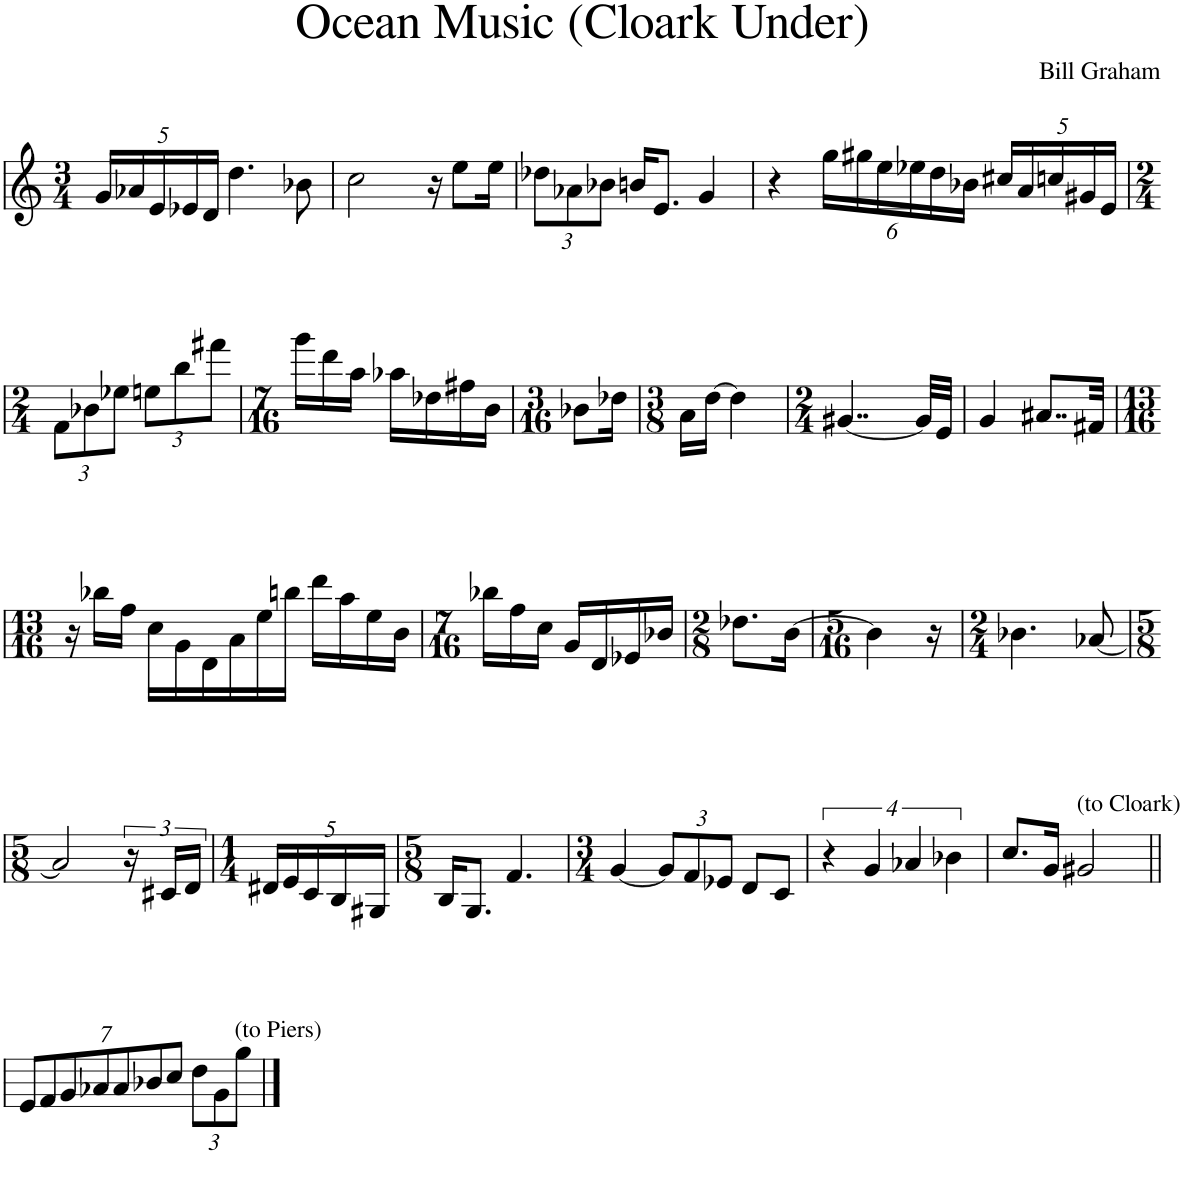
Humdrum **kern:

**kern
*part1
*staff1
*I"Piano
*I'Pno
*clefG2
*k[]
*M3/4
*Xbrackettup
=1
20g/LL
20a-X/
20e/
20e-X/
20d/JJ
4.dd\
8b-X\
=2
2cc\
16r
8ee\L
16ee\Jk
=3
12dd-X\L
12a-X\
12b-X\J
16bn/KL
8.e/J
4g/
=4
4r
24gg\LL
24gg#X\
24ee\
24ee-X\
24dd\
24b-X\JJ
20cc#X/LL
20a/
20ccn/
20g#X/
20e/JJ
!!LO:LB:g=z
=5
*M2/4
12f\L
12b-X\
12ee-X\J
12een\L
12bb\
12fff#X\J
=6
*M7/16
16ggg\LL
16ddd\
16aa\JJ
16aa-X\LL
16dd-X\
16ff#X\
16b\JJ
=7
*M3/16
8b-X\L
16dd-X\Jk
=8
*M3/8
16a\LL
[16dd\JJ
4dd\]
=9
*M2/4
[4..g#X/
32g#/LLL]
32e/JJJ
=10
4g/
8..a#X/L
32f#X/Jkk
!!LO:LB:g=z
=11
*M13/16
16r
16bb-X\LL
16ff\JJ
16cc\LL
16g\
16d\
16a\
16ee\
16bbn\JJ
16ddd\LL
16aa\
16ee\
16b\JJ
=12
*M7/16
16bb-X\LL
16ff\
16cc\JJ
16g/LL
16d/
16e-X/
16b-X/JJ
=13
*M2/8
8.dd-X\L
[16b\Jk
=14
*M5/16
4b\]
16r
=15
*M2/4
4.b-X\
[8a-X/
!!LO:LB:g=z
=16
*M5/8
2a-/]
*brackettup
24r
24c#X/LL
24d/JJ
=17
*M1/4
*Xbrackettup
20d#X/LL
20e/
20c/
20B/
20G#X/JJ
=18
*M5/8
16B/KL
8.G/J
4.f/
=19
*M3/4
[4g/
12g/L]
12f/
12e-X/J
8d/L
8c/J
=20
*brackettup
16%3r
16%3g/
16%3a-X/
16%3b-X\
=21
8.cc/L
16g/Jk
!LO:TX:a:t=(to Cloark)
2g#X/
!!LO:LB:g=z
=22||
*Xbrackettup
14e/L
14f/
14g/
14a-X/
14a-/
14b-X/
14cc/J
12dd\L
12g\
!LO:TX:a:t=(to Piers)
12gg\J
==
*-
